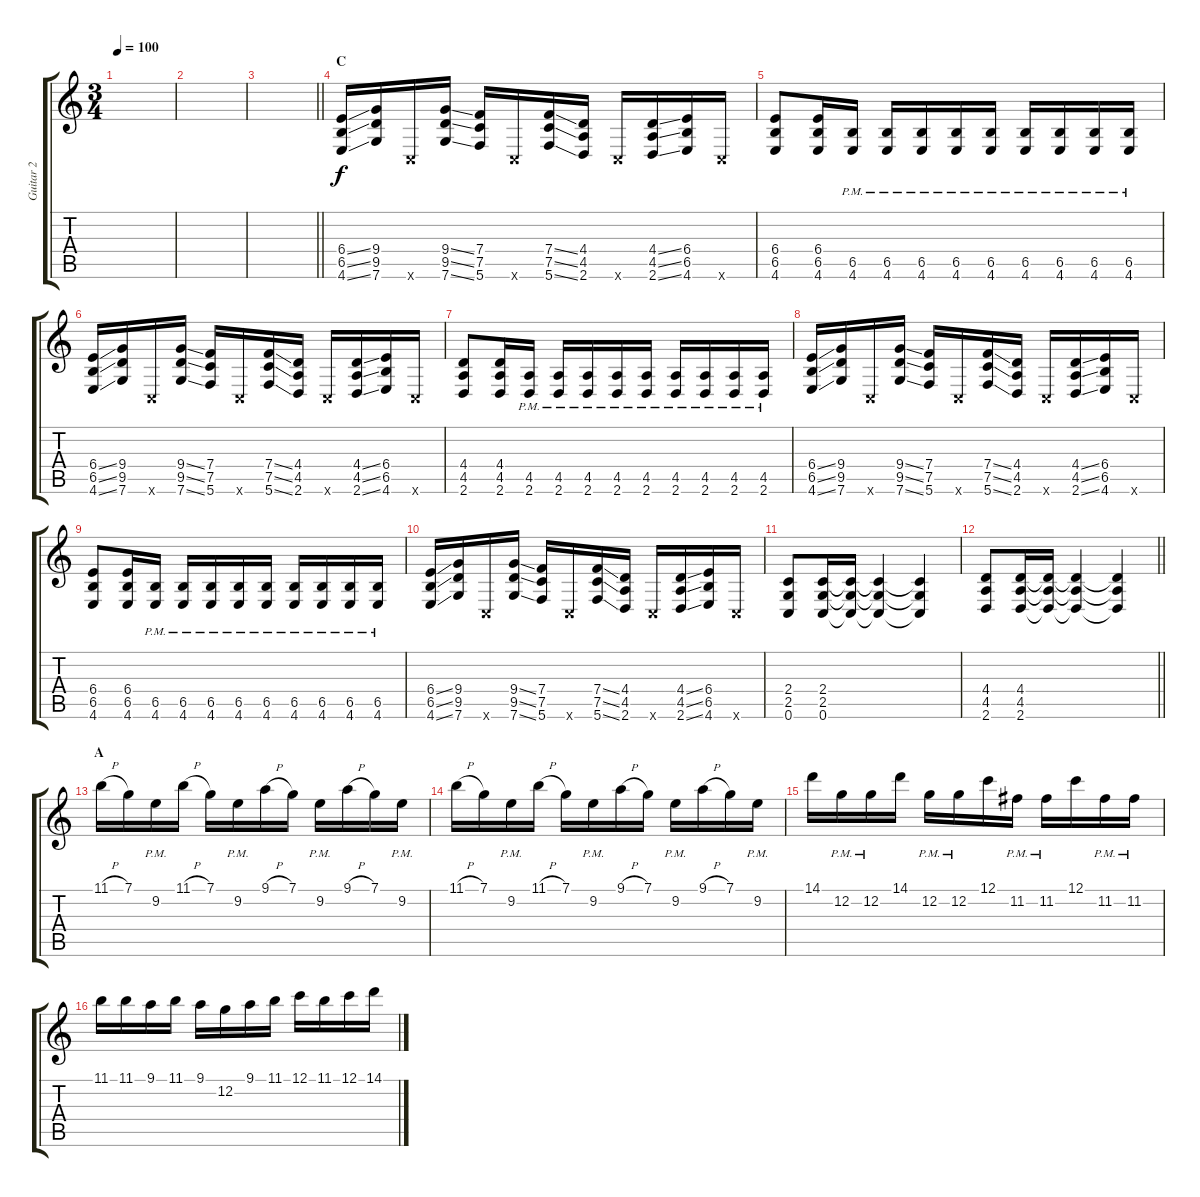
\track ("Guitar 2" "Guitar 2") {instrument overdrivenguitar}
\staff {score tabs}
\tuning (C4 G3 Eb3 Bb2 F2 C2) {hide}
\ts (3 4)
\tempo 100
\clef g2
\ks c
|
|
\barLineRight lightlight
|
\section ("" "C")
(6.4{ss} 6.5{ss} 4.6{ss}).16 (9.4 9.5 7.6).16 0.6{x}.16 (9.4{ss} 9.5{ss} 7.6{ss}).16 (7.4 7.5 5.6).16 0.6{x}.16 (7.4{ss} 7.5{ss} 5.6{ss}).16 (4.4 4.5 2.6).16 0.6{x}.16 (4.4{ss} 4.5{ss} 2.6{ss}).16 (6.4 6.5 4.6).16 0.6{x}.16 |
(6.4 6.5 4.6).8 (6.4 6.5 4.6).16 (6.5{pm} 4.6{pm}).16 (6.5{pm} 4.6{pm}).16 (6.5{pm} 4.6{pm}).16 (6.5{pm} 4.6{pm}).16 (6.5{pm} 4.6{pm}).16 (6.5{pm} 4.6{pm}).16 (6.5{pm} 4.6{pm}).16 (6.5{pm} 4.6{pm}).16 (6.5{pm} 4.6{pm}).16 |
(6.4{ss} 6.5{ss} 4.6{ss}).16 (9.4 9.5 7.6).16 0.6{x}.16 (9.4{ss} 9.5{ss} 7.6{ss}).16 (7.4 7.5 5.6).16 0.6{x}.16 (7.4{ss} 7.5{ss} 5.6{ss}).16 (4.4 4.5 2.6).16 0.6{x}.16 (4.4{ss} 4.5{ss} 2.6{ss}).16 (6.4 6.5 4.6).16 0.6{x}.16 |
(4.4 4.5 2.6).8 (4.4 4.5 2.6).16 (4.5{pm} 2.6{pm}).16 (4.5{pm} 2.6{pm}).16 (4.5{pm} 2.6{pm}).16 (4.5{pm} 2.6{pm}).16 (4.5{pm} 2.6{pm}).16 (4.5{pm} 2.6{pm}).16 (4.5{pm} 2.6{pm}).16 (4.5{pm} 2.6{pm}).16 (4.5{pm} 2.6{pm}).16 |
(6.4{ss} 6.5{ss} 4.6{ss}).16 (9.4 9.5 7.6).16 0.6{x}.16 (9.4{ss} 9.5{ss} 7.6{ss}).16 (7.4 7.5 5.6).16 0.6{x}.16 (7.4{ss} 7.5{ss} 5.6{ss}).16 (4.4 4.5 2.6).16 0.6{x}.16 (4.4{ss} 4.5{ss} 2.6{ss}).16 (6.4 6.5 4.6).16 0.6{x}.16 |
(6.4 6.5 4.6).8 (6.4 6.5 4.6).16 (6.5{pm} 4.6{pm}).16 (6.5{pm} 4.6{pm}).16 (6.5{pm} 4.6{pm}).16 (6.5{pm} 4.6{pm}).16 (6.5{pm} 4.6{pm}).16 (6.5{pm} 4.6{pm}).16 (6.5{pm} 4.6{pm}).16 (6.5{pm} 4.6{pm}).16 (6.5{pm} 4.6{pm}).16 |
(6.4{ss} 6.5{ss} 4.6{ss}).16 (9.4 9.5 7.6).16 0.6{x}.16 (9.4{ss} 9.5{ss} 7.6{ss}).16 (7.4 7.5 5.6).16 0.6{x}.16 (7.4{ss} 7.5{ss} 5.6{ss}).16 (4.4 4.5 2.6).16 0.6{x}.16 (4.4{ss} 4.5{ss} 2.6{ss}).16 (6.4 6.5 4.6).16 0.6{x}.16 |
(2.4 2.5 0.6).8 (2.4 2.5 0.6).16 (2.4{t} 2.5{t} 0.6{t}).16 (2.4{t} 2.5{t} 0.6{t}).4 (2.4{t} 2.5{t} 0.6{t}).4 |
\barLineRight lightlight
(4.4 4.5 2.6).8 (4.4 4.5 2.6).16 (4.4{t} 4.5{t} 2.6{t}).16 (4.4{t} 4.5{t} 2.6{t}).4 (4.4{t} 4.5{t} 2.6{t}).4 |
\section ("" "A")
11.1{h}.16 7.1.16 9.2{pm}.16 11.1{h}.16 7.1.16 9.2{pm}.16 9.1{h}.16 7.1.16 9.2{pm}.16 9.1{h}.16 7.1.16 9.2{pm}.16 |
11.1{h}.16 7.1.16 9.2{pm}.16 11.1{h}.16 7.1.16 9.2{pm}.16 9.1{h}.16 7.1.16 9.2{pm}.16 9.1{h}.16 7.1.16 9.2{pm}.16 |
14.1.16 12.2{pm}.16 12.2{pm}.16 14.1.16 12.2{pm}.16 12.2{pm}.16 12.1.16 11.2{pm}.16 11.2{pm}.16 12.1.16 11.2{pm}.16 11.2{pm}.16 |
11.1.16 11.1.16 9.1.16 11.1.16 9.1.16 12.2.16 9.1.16 11.1.16 12.1.16 11.1.16 12.1.16 14.1.16
